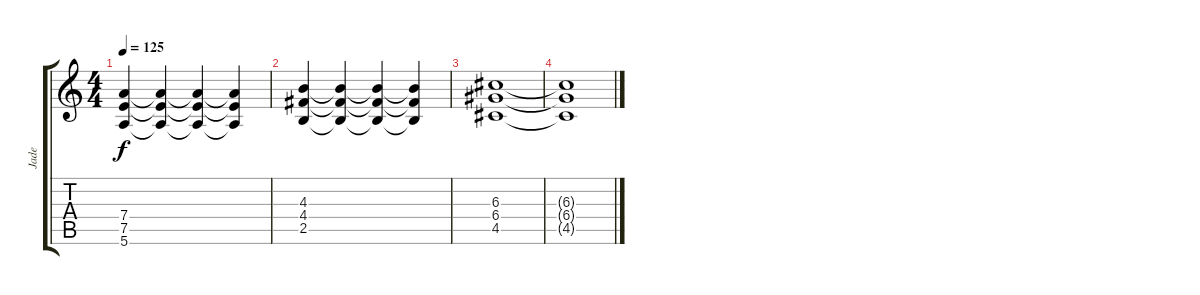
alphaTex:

\track ("Jade " "Jade ") {instrument distortionguitar}
\staff {score tabs}
\tuning (E4 B3 G3 D3 A2 E2) {hide}
\ts (4 4)
\tempo 125
\clef g2
\ks c
(7.4 7.5 5.6).4{dy f} (7.4{t} 7.5{t} 5.6{t}).4 (7.4{t} 7.5{t} 5.6{t}).4 (7.4{t} 7.5{t} 5.6{t}).4 |
(4.3 4.4 2.5).4 (4.3{t} 4.4{t} 2.5{t}).4 (4.3{t} 4.4{t} 2.5{t}).4 (4.3{t} 4.4{t} 2.5{t}).4 |
(6.3 6.4 4.5).1 |
(6.3{t} 6.4{t} 4.5{t}).1
